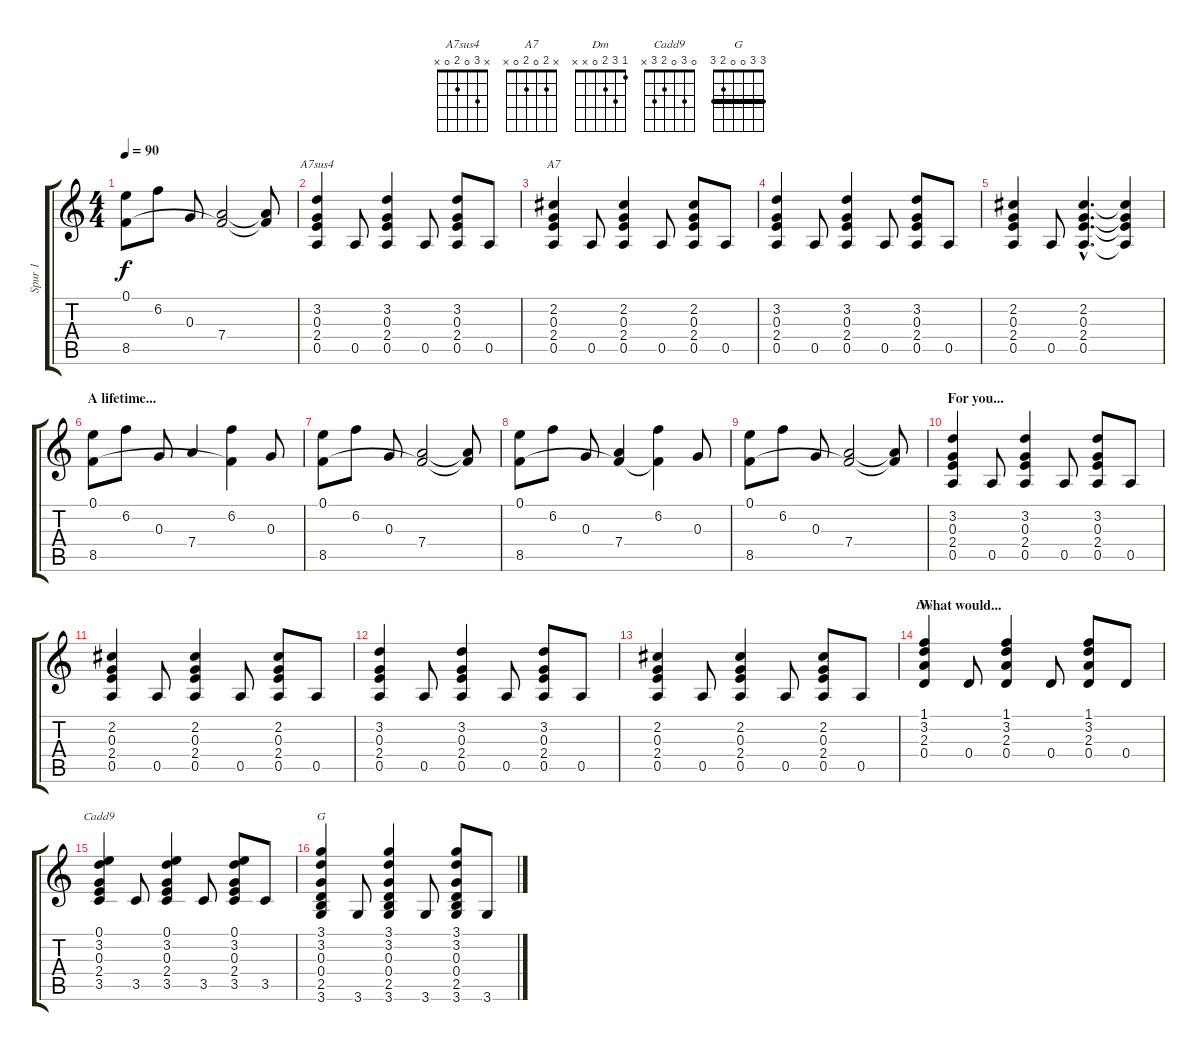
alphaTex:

\track ("Spur 1" "Spur 1") {instrument acousticguitarsteel}
\staff {score tabs}
\tuning (E4 B3 G3 D3 A2 E2) {hide}
\chord ("A7sus4" x 3 0 2 0 x)
\chord ("A7" x 2 0 2 0 x)
\chord ("Dm" 1 3 2 0 x x)
\chord ("Cadd9" 0 3 0 2 3 x)
\chord ("G" 3 3 0 0 2 3) {barre 3}
\ts (4 4)
\tempo 90
\clef g2
\ks c
(0.1 8.5).8{dy f} 6.2.8 0.3.8 (7.4 8.5{t}).2 (7.4{t} 8.5{t}).8 |
(3.2 0.3 2.4 0.5).4{ch "A7sus4"} 0.5.8 (3.2 0.3 2.4 0.5).4 0.5.8 (3.2 0.3 2.4 0.5).8 0.5.8 |
(2.2 0.3 2.4 0.5).4{ch "A7"} 0.5.8 (2.2 0.3 2.4 0.5).4 0.5.8 (2.2 0.3 2.4 0.5).8 0.5.8 |
(3.2 0.3 2.4 0.5).4 0.5.8 (3.2 0.3 2.4 0.5).4 0.5.8 (3.2 0.3 2.4 0.5).8 0.5.8 |
(2.2 0.3 2.4 0.5).4 0.5.8 (2.2{hac} 0.3{hac} 2.4{hac} 0.5{hac}).4{d} (2.2{t} 0.3{t} 2.4{t} 0.5{t}).4 |
\section ("" "A lifetime...")
(0.1 8.5).8 6.2.8 0.3.8 7.4.4 (6.2 8.5{t}).4 0.3.8 |
(0.1 8.5).8 6.2.8 0.3.8 (7.4 8.5{t}).2 (7.4{t} 8.5{t}).8 |
(0.1 8.5).8 6.2.8 0.3.8 (7.4 8.5{t}).4 (6.2 8.5{t}).4 0.3.8 |
(0.1 8.5).8 6.2.8 0.3.8 (7.4 8.5{t}).2 (7.4{t} 8.5{t}).8 |
\section ("" "For you...")
(3.2 0.3 2.4 0.5).4 0.5.8 (3.2 0.3 2.4 0.5).4 0.5.8 (3.2 0.3 2.4 0.5).8 0.5.8 |
(2.2 0.3 2.4 0.5).4 0.5.8 (2.2 0.3 2.4 0.5).4 0.5.8 (2.2 0.3 2.4 0.5).8 0.5.8 |
(3.2 0.3 2.4 0.5).4 0.5.8 (3.2 0.3 2.4 0.5).4 0.5.8 (3.2 0.3 2.4 0.5).8 0.5.8 |
(2.2 0.3 2.4 0.5).4 0.5.8 (2.2 0.3 2.4 0.5).4 0.5.8 (2.2 0.3 2.4 0.5).8 0.5.8 |
\section ("" "What would...")
(1.1 3.2 2.3 0.4).4{ch "Dm"} 0.4.8 (1.1 3.2 2.3 0.4).4 0.4.8 (1.1 3.2 2.3 0.4).8 0.4.8 |
(0.1 3.2 0.3 2.4 3.5).4{ch "Cadd9"} 3.5.8 (0.1 3.2 0.3 2.4 3.5).4 3.5.8 (0.1 3.2 0.3 2.4 3.5).8 3.5.8 |
(3.1 3.2 0.3 0.4 2.5 3.6).4{ch "G"} 3.6.8 (3.1 3.2 0.3 0.4 2.5 3.6).4 3.6.8 (3.1 3.2 0.3 0.4 2.5 3.6).8 3.6.8
